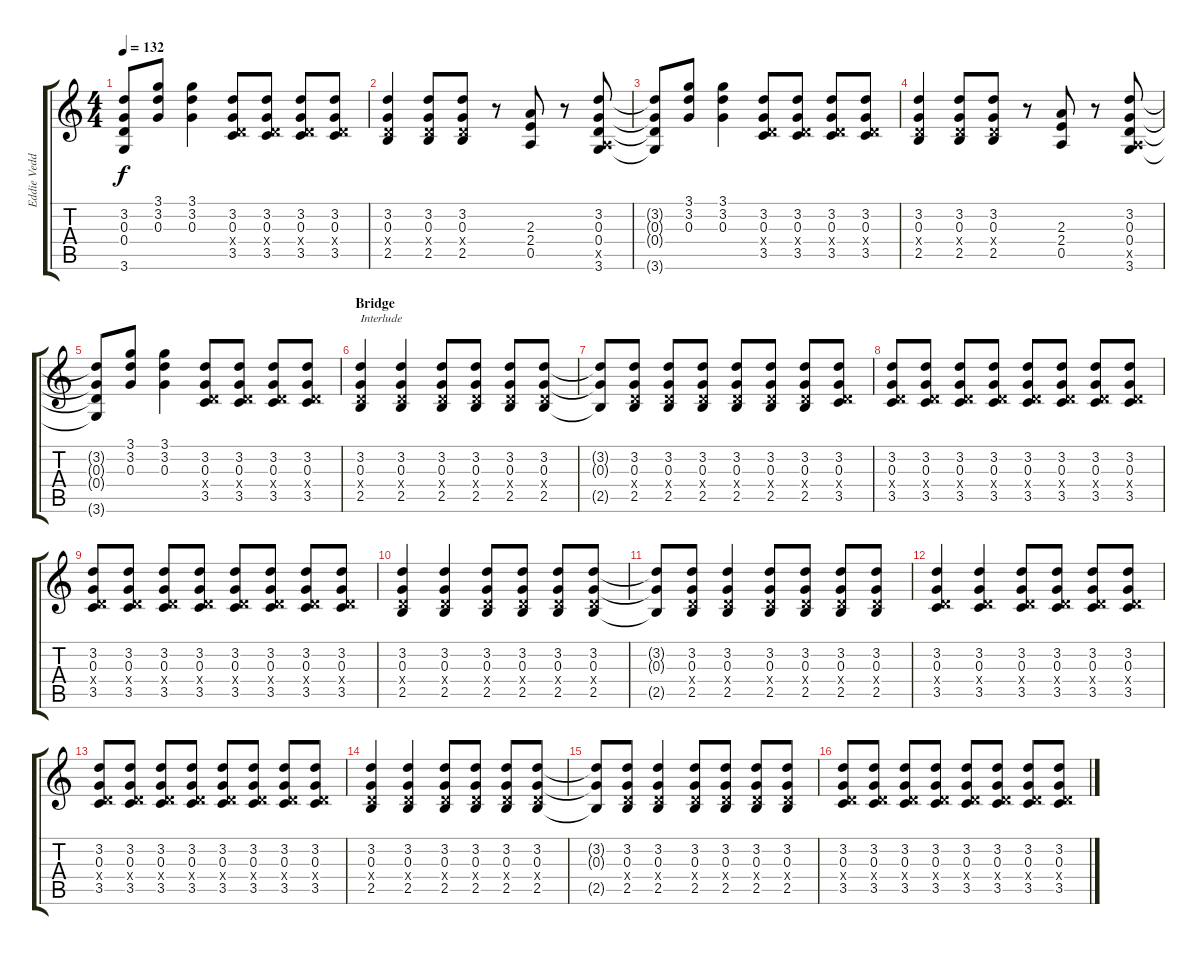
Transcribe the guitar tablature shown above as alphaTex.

\track ("Eddie Vedder" "Eddie Vedd") {instrument distortionguitar}
\staff {score tabs}
\tuning (E4 B3 G3 D3 A2 E2) {hide}
\ts (4 4)
\tempo 132
\clef g2
\ks c
(3.2{t} 0.3{t} 0.4{t} 3.6{t}).8{dy f} (3.1 3.2 0.3).8 (3.1 3.2 0.3).4 (3.2 0.3 0.4{x} 3.5).8 (3.2 0.3 0.4{x} 3.5).8 (3.2 0.3 0.4{x} 3.5).8 (3.2 0.3 0.4{x} 3.5).8 |
(3.2 0.3 0.4{x} 2.5).4 (3.2 0.3 0.4{x} 2.5).8 (3.2 0.3 0.4{x} 2.5).8 r.8 (2.3 2.4 0.5).8 r.8 (3.2 0.3 0.4 0.5{x} 3.6).8 |
(3.2{t} 0.3{t} 0.4{t} 3.6{t}).8 (3.1 3.2 0.3).8 (3.1 3.2 0.3).4 (3.2 0.3 0.4{x} 3.5).8 (3.2 0.3 0.4{x} 3.5).8 (3.2 0.3 0.4{x} 3.5).8 (3.2 0.3 0.4{x} 3.5).8 |
(3.2 0.3 0.4{x} 2.5).4 (3.2 0.3 0.4{x} 2.5).8 (3.2 0.3 0.4{x} 2.5).8 r.8 (2.3 2.4 0.5).8 r.8 (3.2 0.3 0.4 0.5{x} 3.6).8 |
(3.2{t} 0.3{t} 0.4{t} 3.6{t}).8 (3.1 3.2 0.3).8 (3.1 3.2 0.3).4 (3.2 0.3 0.4{x} 3.5).8 (3.2 0.3 0.4{x} 3.5).8 (3.2 0.3 0.4{x} 3.5).8 (3.2 0.3 0.4{x} 3.5).8 |
\section ("" "Bridge")
(3.2 0.3 0.4{x} 2.5).4{txt "Interlude"} (3.2 0.3 0.4{x} 2.5).4 (3.2 0.3 0.4{x} 2.5).8 (3.2 0.3 0.4{x} 2.5).8 (3.2 0.3 0.4{x} 2.5).8 (3.2 0.3 0.4{x} 2.5).8 |
(3.2{t} 0.3{t} 2.5{t}).8 (3.2 0.3 0.4{x} 2.5).8 (3.2 0.3 0.4{x} 2.5).8 (3.2 0.3 0.4{x} 2.5).8 (3.2 0.3 0.4{x} 2.5).8 (3.2 0.3 0.4{x} 2.5).8 (3.2 0.3 0.4{x} 2.5).8 (3.2 0.3 0.4{x} 3.5).8 |
(3.2 0.3 0.4{x} 3.5).8 (3.2 0.3 0.4{x} 3.5).8 (3.2 0.3 0.4{x} 3.5).8 (3.2 0.3 0.4{x} 3.5).8 (3.2 0.3 0.4{x} 3.5).8 (3.2 0.3 0.4{x} 3.5).8 (3.2 0.3 0.4{x} 3.5).8 (3.2 0.3 0.4{x} 3.5).8 |
(3.2 0.3 0.4{x} 3.5).8 (3.2 0.3 0.4{x} 3.5).8 (3.2 0.3 0.4{x} 3.5).8 (3.2 0.3 0.4{x} 3.5).8 (3.2 0.3 0.4{x} 3.5).8 (3.2 0.3 0.4{x} 3.5).8 (3.2 0.3 0.4{x} 3.5).8 (3.2 0.3 0.4{x} 3.5).8 |
(3.2 0.3 0.4{x} 2.5).4 (3.2 0.3 0.4{x} 2.5).4 (3.2 0.3 0.4{x} 2.5).8 (3.2 0.3 0.4{x} 2.5).8 (3.2 0.3 0.4{x} 2.5).8 (3.2 0.3 0.4{x} 2.5).8 |
(3.2{t} 0.3{t} 2.5{t}).8 (3.2 0.3 0.4{x} 2.5).8 (3.2 0.3 0.4{x} 2.5).4 (3.2 0.3 0.4{x} 2.5).8 (3.2 0.3 0.4{x} 2.5).8 (3.2 0.3 0.4{x} 2.5).8 (3.2 0.3 0.4{x} 2.5).8 |
(3.2 0.3 0.4{x} 3.5).4 (3.2 0.3 0.4{x} 3.5).4 (3.2 0.3 0.4{x} 3.5).8 (3.2 0.3 0.4{x} 3.5).8 (3.2 0.3 0.4{x} 3.5).8 (3.2 0.3 0.4{x} 3.5).8 |
(3.2 0.3 0.4{x} 3.5).8 (3.2 0.3 0.4{x} 3.5).8 (3.2 0.3 0.4{x} 3.5).8 (3.2 0.3 0.4{x} 3.5).8 (3.2 0.3 0.4{x} 3.5).8 (3.2 0.3 0.4{x} 3.5).8 (3.2 0.3 0.4{x} 3.5).8 (3.2 0.3 0.4{x} 3.5).8 |
(3.2 0.3 0.4{x} 2.5).4 (3.2 0.3 0.4{x} 2.5).4 (3.2 0.3 0.4{x} 2.5).8 (3.2 0.3 0.4{x} 2.5).8 (3.2 0.3 0.4{x} 2.5).8 (3.2 0.3 0.4{x} 2.5).8 |
(3.2{t} 0.3{t} 2.5{t}).8 (3.2 0.3 0.4{x} 2.5).8 (3.2 0.3 0.4{x} 2.5).4 (3.2 0.3 0.4{x} 2.5).8 (3.2 0.3 0.4{x} 2.5).8 (3.2 0.3 0.4{x} 2.5).8 (3.2 0.3 0.4{x} 2.5).8 |
(3.2 0.3 0.4{x} 3.5).8 (3.2 0.3 0.4{x} 3.5).8 (3.2 0.3 0.4{x} 3.5).8 (3.2 0.3 0.4{x} 3.5).8 (3.2 0.3 0.4{x} 3.5).8 (3.2 0.3 0.4{x} 3.5).8 (3.2 0.3 0.4{x} 3.5).8 (3.2 0.3 0.4{x} 3.5).8
